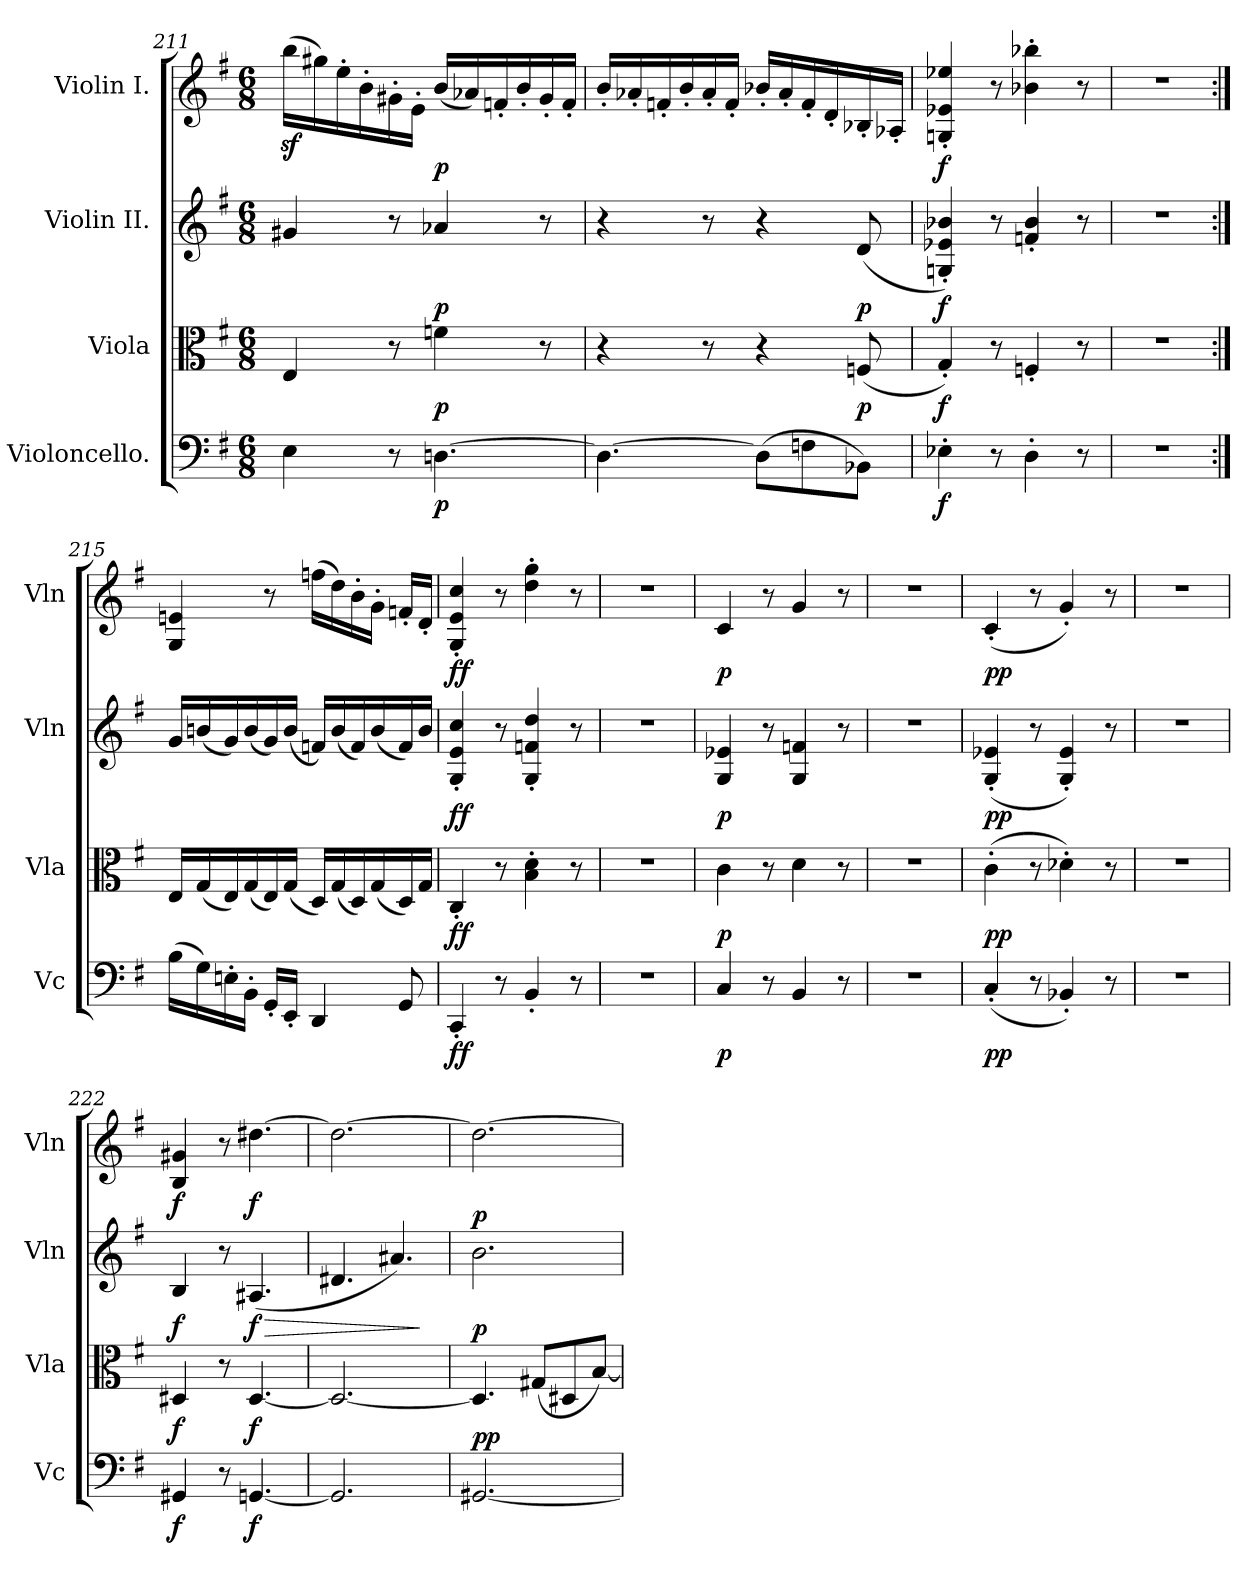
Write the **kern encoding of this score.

**kern	**dynam	**kern	**dynam	**kern	**dynam	**kern	**dynam
*part4	*part4	*part3	*part3	*part2	*part2	*part1	*part1
*staff4	*staff4	*staff3	*staff3	*staff2	*staff2	*staff1	*staff1
*I"Violoncello.	*	*I"Viola	*	*I"Violin II.	*	*I"Violin I.	*
*I'Vc	*	*I'Vla	*	*I'Vln	*	*I'Vln	*
*clefF4	*	*clefC3	*	*clefG2	*	*clefG2	*
*k[f#]	*	*k[f#]	*	*k[f#]	*	*k[f#]	*
*M6/8	*	*M6/8	*	*M6/8	*	*M6/8	*
=211	=211	=211	=211	=211	=211	=211	=211
4E	.	4E	.	4g#X	.	(16bbzLL	.
.	.	.	.	.	.	16gg#X)	.
.	.	.	.	.	.	16ee'	.
.	.	.	.	.	.	16b'	.
8r	.	8r	.	8r	.	16g#X'	.
.	.	.	.	.	.	16e'JJ	.
[4.Dn	p	4fn	p	4a-X	p	(16bLL	p
.	.	.	.	.	.	16a-X)	.
.	.	.	.	.	.	16fn'	.
.	.	.	.	.	.	16b'	.
.	.	8r	.	8r	.	16g#'	.
.	.	.	.	.	.	16f'JJ	.
=212	=212	=212	=212	=212	=212	=212	=212
4.D_	.	4r	.	4r	.	16b'LL	.
.	.	.	.	.	.	16a-X'	.
.	.	.	.	.	.	16fn'	.
.	.	.	.	.	.	16b'	.
.	.	8r	.	8r	.	16a-'	.
.	.	.	.	.	.	16f'JJ	.
(8DL]	.	4r	.	4r	.	16b-X'LL	.
.	.	.	.	.	.	16a-'	.
8Fn	.	.	.	.	.	16f'	.
.	.	.	.	.	.	16d'	.
8BB-XJ)	.	(8Fn	p	(8d	p	16B-X'	.
.	.	.	.	.	.	16A-X'JJ	.
=213	=213	=213	=213	=213	=213	=213	=213
4E-X'	f	4G')	f	4Gn' 4e-X' 4b-X')	f	4Gn' 4e-X' 4ee-X'	f
8r	.	8r	.	8r	.	8r	.
4D'	.	4Fn'	.	4fn' 4b-'	.	4b-X' 4bb-X'	.
8r	.	8r	.	8r	.	8r	.
=214	=214	=214	=214	=214	=214	=214	=214
2.r	.	2.r	.	2.r	.	2.r	.
=215:|!	=215:|!	=215:|!	=215:|!	=215:|!	=215:|!	=215:|!	=215:|!
(16BLL	.	16ELL	.	16gLL	.	4G 4en	.
16G)	.	(16G	.	(16bn	.	.	.
16En'	.	16E)	.	16g)	.	.	.
16BB'JJ	.	(16G	.	(16b	.	.	.
16GG'LL	.	16E)	.	16g)	.	8r	.
16EE'JJ	.	(16GJJ	.	(16bJJ	.	.	.
4DD	.	16DLL)	.	16fnLL)	.	(16ffnLL	.
.	.	(16G	.	(16b	.	16dd)	.
.	.	16D)	.	16f)	.	16b'	.
.	.	(16G	.	(16b	.	16g'JJ	.
8GG	.	16D)	.	16f)	.	16fn'LL	.
.	.	16GJJ	.	16bJJ	.	16d'JJ	.
=216	=216	=216	=216	=216	=216	=216	=216
4CC'	ff	4C'	ff	4G' 4e' 4cc'	ff	4G' 4e' 4cc'	ff
8r	.	8r	.	8r	.	8r	.
4BB'	.	4B' 4d'	.	4G' 4fn' 4dd'	.	4dd' 4gg'	.
8r	.	8r	.	8r	.	8r	.
=217	=217	=217	=217	=217	=217	=217	=217
2.r	.	2.r	.	2.r	.	2.r	.
=218	=218	=218	=218	=218	=218	=218	=218
4C	p	4c	p	4G 4e-X	p	4c	p
8r	.	8r	.	8r	.	8r	.
4BB	.	4d	.	4G 4fn	.	4g	.
8r	.	8r	.	8r	.	8r	.
=219	=219	=219	=219	=219	=219	=219	=219
2.r	.	2.r	.	2.r	.	2.r	.
=220	=220	=220	=220	=220	=220	=220	=220
(4C'	pp	(4c'	pp	(4G' 4e-X'	pp	(4c'	pp
8r	.	8r	.	8r	.	8r	.
4BB-X')	.	4d-X')	.	4G' 4e-')	.	4g')	.
8r	.	8r	.	8r	.	8r	.
=221	=221	=221	=221	=221	=221	=221	=221
2.r	.	2.r	.	2.r	.	2.r	.
=222	=222	=222	=222	=222	=222	=222	=222
4GG#X	f	4D#X	f	4B	f	4B 4g#X	f
8r	.	8r	.	8r	.	8r	.
!	!	!	!	!	!LO:HP:b	!	!
[4.GGn	f	[4.D#	f	(4.A#X	> f	[4.dd#X	f
=223	=223	=223	=223	=223	=223	=223	=223
2.GG]	.	2.D#_	.	4.d#X	.	2.dd#_	.
.	.	.	.	4.a#X)	.	.	.
.	.	.	.	.	]	.	.
=224	=224	=224	=224	=224	=224	=224	=224
!	!LO:DY:a	!	!LO:DY:a	!	!LO:DY:a	!	!
[2.GG#X	pp	4.D#]	p	2.b	p	2.dd#_	.
.	.	(8G#XL	.	.	.	.	.
.	.	8D#X	.	.	.	.	.
.	.	[8BJ)	.	.	.	.	.
=	=	=	=	=	=	=	=
*-	*-	*-	*-	*-	*-	*-	*-
